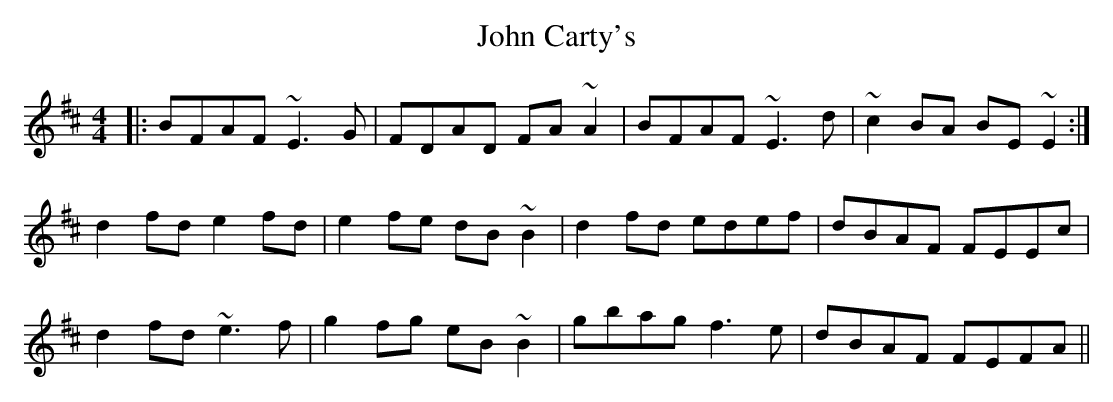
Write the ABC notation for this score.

X:1
T: John Carty's
M: 4/4
L: 1/8
K: Edor
|:BFAF ~E3G|FDAD FA~A2|BFAF ~E3d|~c2BA BE~E2:|
d2fd e2fd|e2fe dB~B2|d2fd edef|dBAF FEEc|
d2fd ~e3f|g2fg eB~B2|gbag f3e|dBAF FEFA||
